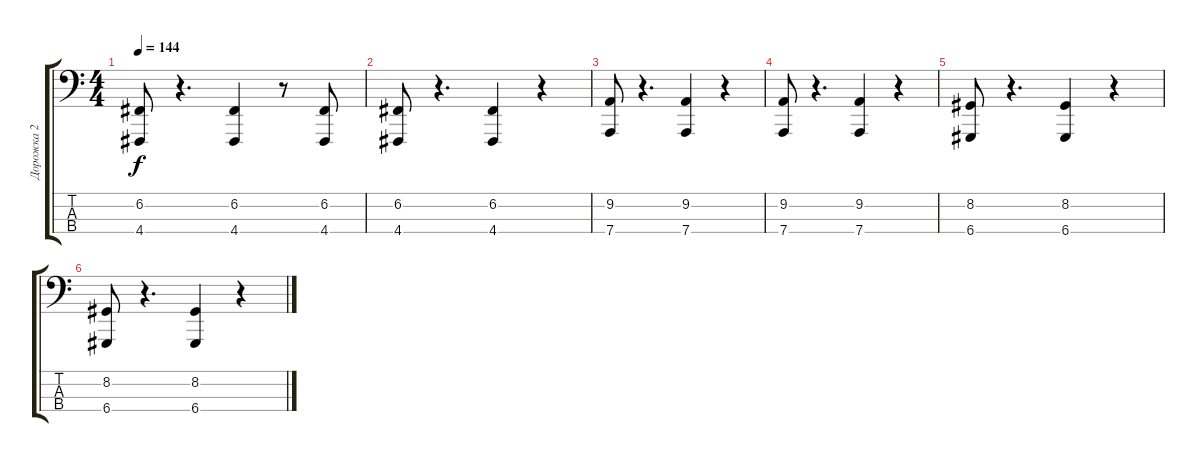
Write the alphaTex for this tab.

\track ("Дорожка 2" "Дорожка 2") {instrument synthbrass2}
\staff {score tabs}
\tuning (F2 C2 G1 D1) {hide}
\ts (4 4)
\tempo 144
\clef f4
\ks c
(6.2 4.4).8{dy f} r.4{d} (6.2 4.4).4 r.8 (6.2 4.4).8 |
(6.2 4.4).8 r.4{d} (6.2 4.4).4 r.4 |
(9.2 7.4).8 r.4{d} (9.2 7.4).4 r.4 |
(9.2 7.4).8 r.4{d} (9.2 7.4).4 r.4 |
(8.2 6.4).8 r.4{d} (8.2 6.4).4 r.4 |
(8.2 6.4).8 r.4{d} (8.2 6.4).4 r.4
